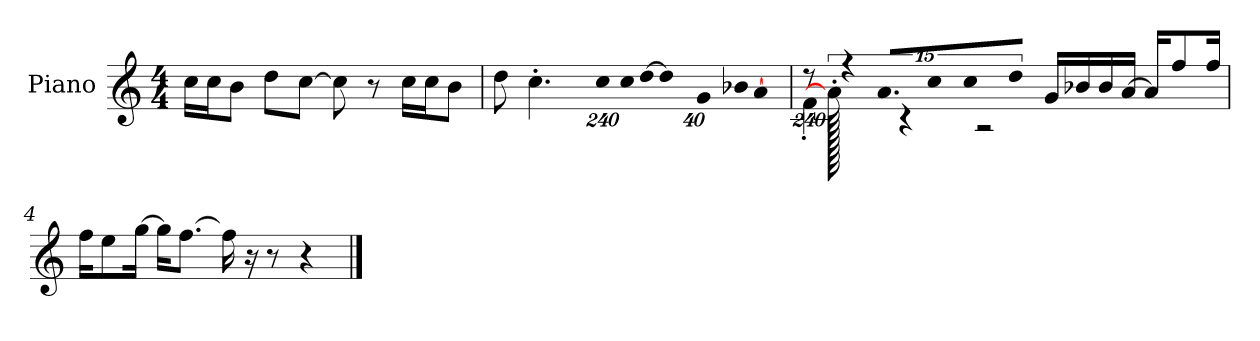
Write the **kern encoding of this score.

**kern
*part1
*staff1
*I"Piano
*I'P-no
*clefG2
*k[]
*M4/4
*MM90
=1
16cc\LL
16cc\J
8b\J
8dd\L
[8cc\J
8cc\]
8r
16cc\LL
16cc\J
8b\J
=2
8dd\
4.cc'\
*Xbrackettup
!LO:N:vis=16
1920%137cc\LL
!LO:N:vis=32
640%23cc\L
!LO:N:vis=32
[640%23dd\JJ
!LO:N:vis=8
960%137dd\]
!LO:N:vis=16
1920%137g\L
!LO:N:vis=32
640%23b-X\K
[384%41a\J
=3
*brackettup
!LO:N:vis=16
*^
1920%137r	4f'\
1920a'\]	.
!LO:N:vis=32	!
640%23r	.
!LO:N:vis=16.	!
960%103a/LL	.
!LO:N:vis=16	!
1920%137cc/	.
.	4r
!LO:N:vis=16	!
1920%137cc/J	.
!LO:N:vis=8	!
960%137dd/J	.
.	2r
16g/LL	.
16b-X/	.
16b-/	.
[16a/JJ	.
16a/KL]	.
8ff/	.
16ff/Jk	.
.	1920ryy
*v	*v
!!LO:LB:g=z
=4
16ff\KL
8ee\
[16gg\Jk
16gg\KL]
[8.ff\J
16ff\]
16r
8r
4r
==
*-
